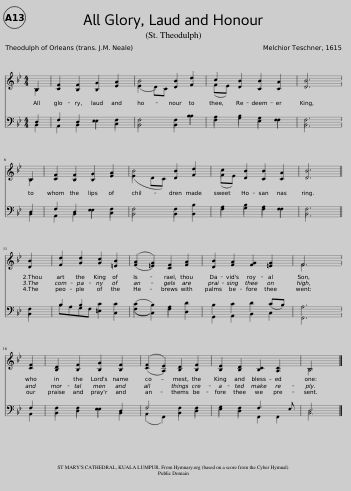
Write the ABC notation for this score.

X:1
%%score ( 1 2 ) ( 3 4 )
L:1/8
M:4/4
I:linebreak $
K:Bb
V:1 treble
V:2 treble
V:3 bass
V:4 bass
V:1
 B,2 | [CF]2 [B,F]2 [B,G]2 [EA]2 | (E2 D)C [DB]2 [Fd]2 | (FE) [DB]2 [CB]2 [CA]2 | [DB]6 |$ %5
 B,2 | [CF]2 [B,F]2 [B,G]2 [EA]2 | (E2 DC) [DB]2 [Fd]2 | (FE) [DB]2 [CB]2 [CA]2 | [DB]6 ||$ %10
 [DB]2 | [Fd]2 [Gd]2 [Gc]2 [=EB]2 | (([FA]2 [=EG]2)) [CF]2 [FA]2 | [DB]2 [FA]2 [FG]2 [=EG]2 | F6 |$ %15
 [CF]2 | [B,D]2 [B,F]2 [B,G]2 [B,F]2 | (([CF]2 [A,E]2)) [B,D]2 [B,F]2 | [B,E]2 [B,D]2 [B,C]2 [A,C]2 | B,6 |] %20
V:2
 B,2 | x8 | B4 x4 | c2 x6 | x6 |$ %5
 B,2 | x8 | B4 x4 | c2 x6 | x6 ||$ %10
 x2 | x8 | x8 | x8 | F6 |$ %15
 x2 | x8 | x8 | x8 | B,6 |] %20
V:3
 D,2 | F,2 D,2 E,2 F,2 | F,4 F,2 B,2 | A,2 B,2 G,2 F,2 | F,6 |$ %5
 D,2 | F,2 D,2 E,2 F,2 | F,4 F,2 B,2 | A,2 B,2 A,2 F,2 | F,6 ||$ %10
 F,2 | B,2 B,2 C2 C2 | (((C2 B,2))) A,2 D2 | B,2 C2 D2 (CB,) | A,6 |$ %15
 F,2 | F,2 F,2 E,2 D,2 | F,4 F,2 F,2 | G,2 F,2 F,3 E, | D,6 |] %20
V:4
 B,,2 | A,,2 B,,2 E,2 C,2 | B,,4 B,,2 B,2 | F,2 G,2 E,2 F,2 | B,,6 |$ %5
 B,,2 | A,,2 B,,2 E,2 C,2 | B,,4 B,,2 B,,2 | F,2 G,2 F,2 F,2 | B,,6 ||$ %10
 B,,2 | B,A,G,F, =E,2 C,2 | F,2 C,2 F,2 D,2 | G,,2 A,,2 B,,2 C,2 | F,,6 |$ %15
 A,,2 | B,,2 D,2 E,2 B,,2 | (A,,2 F,,2) B,,2 D,2 | E,2 D,2 F,,2 F,,2 | B,,6 |] %20
